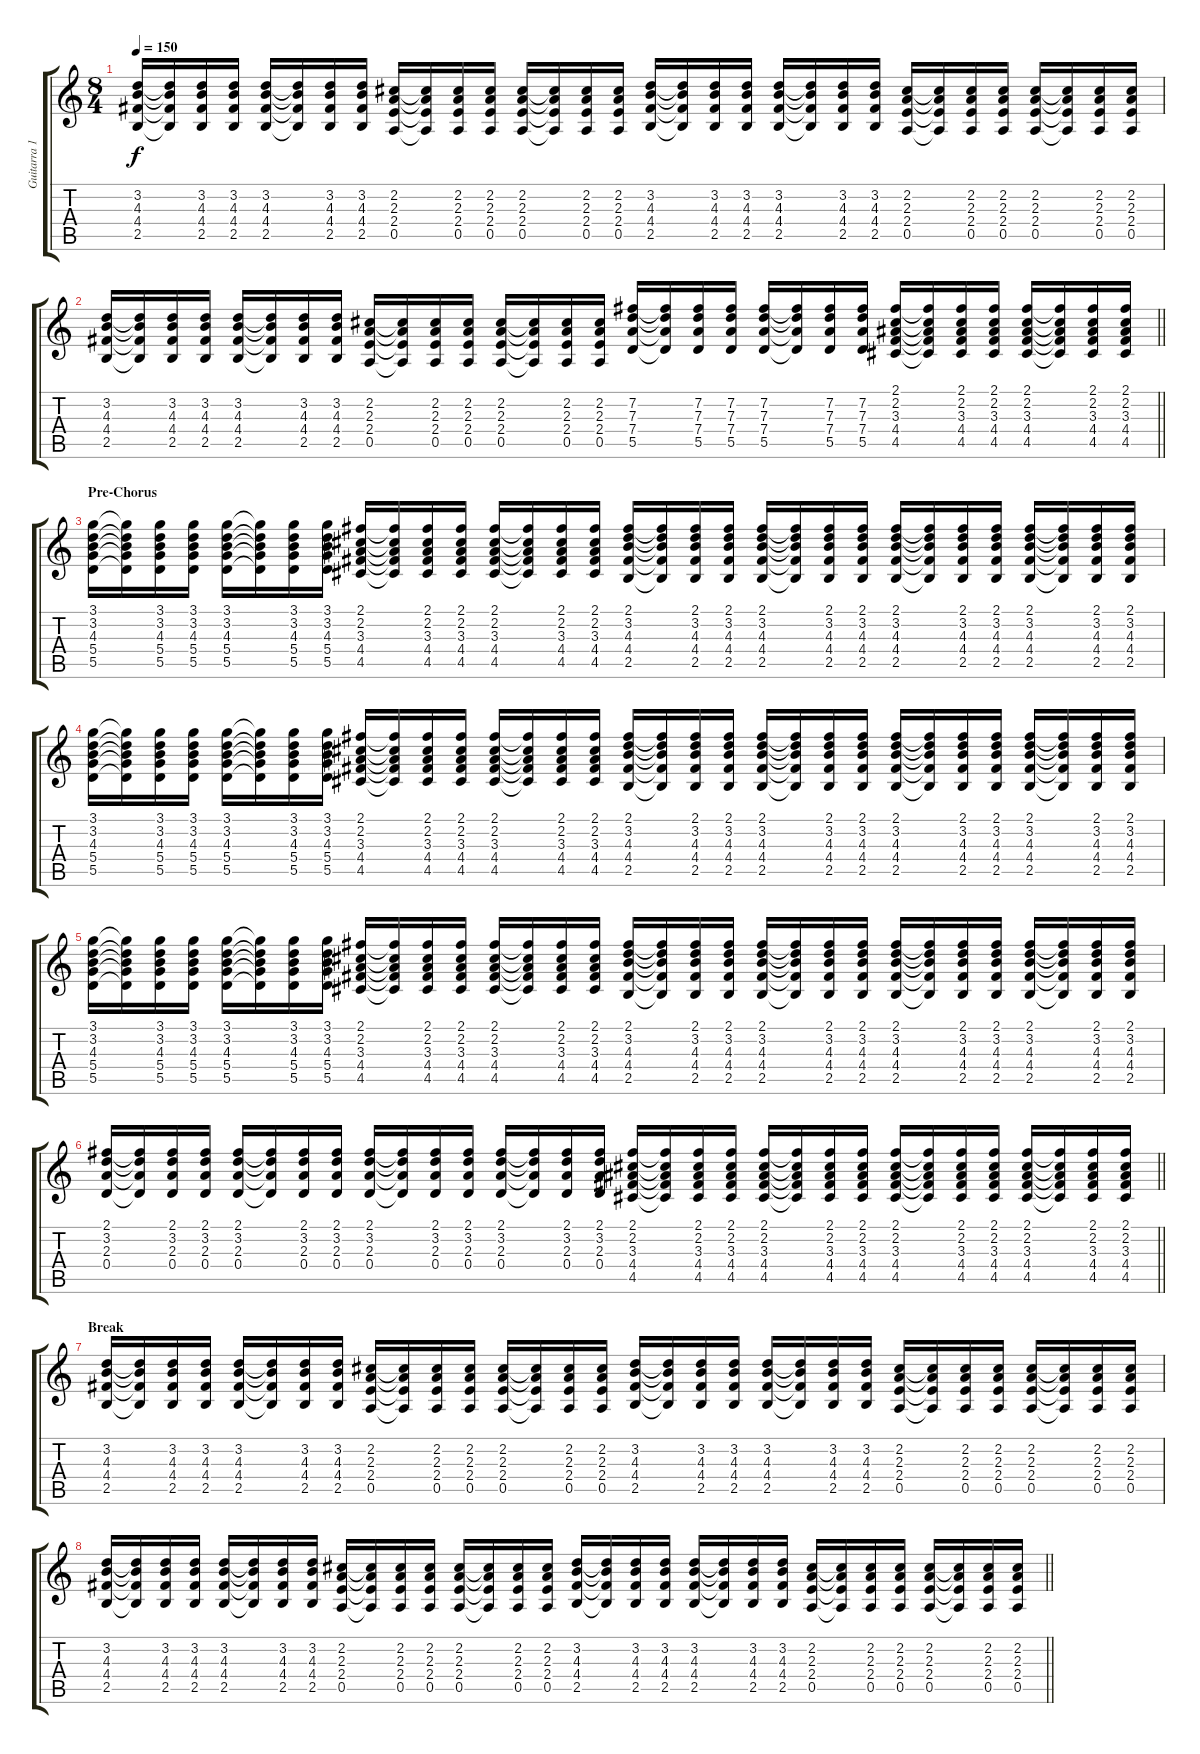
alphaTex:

\track ("Guitarra 1" "Guitarra 1") {instrument acousticguitarsteel}
\staff {score tabs}
\tuning (E4 B3 G3 D3 A2 E2) {hide}
\ts (8 4)
\tempo 150
\clef g2
\ks c
(3.2 4.3 4.4 2.5).16{dy f volume 1} (3.2{t} 4.3{t} 4.4{t} 2.5{t}).16 (3.2 4.3 4.4 2.5).16 (3.2 4.3 4.4 2.5).16 (3.2 4.3 4.4 2.5).16 (3.2{t} 4.3{t} 4.4{t} 2.5{t}).16 (3.2 4.3 4.4 2.5).16 (3.2 4.3 4.4 2.5).16 (2.2 2.3 2.4 0.5).16 (2.2{t} 2.3{t} 2.4{t} 0.5{t}).16 (2.2 2.3 2.4 0.5).16 (2.2 2.3 2.4 0.5).16 (2.2 2.3 2.4 0.5).16 (2.2{t} 2.3{t} 2.4{t} 0.5{t}).16 (2.2 2.3 2.4 0.5).16 (2.2 2.3 2.4 0.5).16 (3.2 4.3 4.4 2.5).16 (3.2{t} 4.3{t} 4.4{t} 2.5{t}).16 (3.2 4.3 4.4 2.5).16 (3.2 4.3 4.4 2.5).16 (3.2 4.3 4.4 2.5).16 (3.2{t} 4.3{t} 4.4{t} 2.5{t}).16 (3.2 4.3 4.4 2.5).16 (3.2 4.3 4.4 2.5).16 (2.2 2.3 2.4 0.5).16 (2.2{t} 2.3{t} 2.4{t} 0.5{t}).16 (2.2 2.3 2.4 0.5).16 (2.2 2.3 2.4 0.5).16 (2.2 2.3 2.4 0.5).16 (2.2{t} 2.3{t} 2.4{t} 0.5{t}).16 (2.2 2.3 2.4 0.5).16 (2.2 2.3 2.4 0.5).16 |
\barLineRight lightlight
(3.2 4.3 4.4 2.5).16 (3.2{t} 4.3{t} 4.4{t} 2.5{t}).16 (3.2 4.3 4.4 2.5).16 (3.2 4.3 4.4 2.5).16 (3.2 4.3 4.4 2.5).16 (3.2{t} 4.3{t} 4.4{t} 2.5{t}).16 (3.2 4.3 4.4 2.5).16 (3.2 4.3 4.4 2.5).16 (2.2 2.3 2.4 0.5).16 (2.2{t} 2.3{t} 2.4{t} 0.5{t}).16 (2.2 2.3 2.4 0.5).16 (2.2 2.3 2.4 0.5).16 (2.2 2.3 2.4 0.5).16 (2.2{t} 2.3{t} 2.4{t} 0.5{t}).16 (2.2 2.3 2.4 0.5).16 (2.2 2.3 2.4 0.5).16 (7.2 7.3 7.4 5.5).16 (7.2{t} 7.3{t} 7.4{t} 5.5{t}).16 (7.2 7.3 7.4 5.5).16 (7.2 7.3 7.4 5.5).16 (7.2 7.3 7.4 5.5).16 (7.2{t} 7.3{t} 7.4{t} 5.5{t}).16 (7.2 7.3 7.4 5.5).16 (7.2 7.3 7.4 5.5).16 (2.1 2.2 3.3 4.4 4.5).16 (2.1{t} 2.2{t} 3.3{t} 4.4{t} 4.5{t}).16 (2.1 2.2 3.3 4.4 4.5).16 (2.1 2.2 3.3 4.4 4.5).16 (2.1 2.2 3.3 4.4 4.5).16 (2.1{t} 2.2{t} 3.3{t} 4.4{t} 4.5{t}).16 (2.1 2.2 3.3 4.4 4.5).16 (2.1 2.2 3.3 4.4 4.5).16 |
\section ("" "Pre-Chorus")
(3.1 3.2 4.3 5.4 5.5).16 (3.1{t} 3.2{t} 4.3{t} 5.4{t} 5.5{t}).16 (3.1 3.2 4.3 5.4 5.5).16 (3.1 3.2 4.3 5.4 5.5).16 (3.1 3.2 4.3 5.4 5.5).16 (3.1{t} 3.2{t} 4.3{t} 5.4{t} 5.5{t}).16 (3.1 3.2 4.3 5.4 5.5).16 (3.1 3.2 4.3 5.4 5.5).16 (2.1 2.2 3.3 4.4 4.5).16 (2.1{t} 2.2{t} 3.3{t} 4.4{t} 4.5{t}).16 (2.1 2.2 3.3 4.4 4.5).16 (2.1 2.2 3.3 4.4 4.5).16 (2.1 2.2 3.3 4.4 4.5).16 (2.1{t} 2.2{t} 3.3{t} 4.4{t} 4.5{t}).16 (2.1 2.2 3.3 4.4 4.5).16 (2.1 2.2 3.3 4.4 4.5).16 (2.1 3.2 4.3 4.4 2.5).16 (2.1{t} 3.2{t} 4.3{t} 4.4{t} 2.5{t}).16 (2.1 3.2 4.3 4.4 2.5).16 (2.1 3.2 4.3 4.4 2.5).16 (2.1 3.2 4.3 4.4 2.5).16 (2.1{t} 3.2{t} 4.3{t} 4.4{t} 2.5{t}).16 (2.1 3.2 4.3 4.4 2.5).16 (2.1 3.2 4.3 4.4 2.5).16 (2.1 3.2 4.3 4.4 2.5).16 (2.1{t} 3.2{t} 4.3{t} 4.4{t} 2.5{t}).16 (2.1 3.2 4.3 4.4 2.5).16 (2.1 3.2 4.3 4.4 2.5).16 (2.1 3.2 4.3 4.4 2.5).16 (2.1{t} 3.2{t} 4.3{t} 4.4{t} 2.5{t}).16 (2.1 3.2 4.3 4.4 2.5).16 (2.1 3.2 4.3 4.4 2.5).16 |
(3.1 3.2 4.3 5.4 5.5).16 (3.1{t} 3.2{t} 4.3{t} 5.4{t} 5.5{t}).16 (3.1 3.2 4.3 5.4 5.5).16 (3.1 3.2 4.3 5.4 5.5).16 (3.1 3.2 4.3 5.4 5.5).16 (3.1{t} 3.2{t} 4.3{t} 5.4{t} 5.5{t}).16 (3.1 3.2 4.3 5.4 5.5).16 (3.1 3.2 4.3 5.4 5.5).16 (2.1 2.2 3.3 4.4 4.5).16 (2.1{t} 2.2{t} 3.3{t} 4.4{t} 4.5{t}).16 (2.1 2.2 3.3 4.4 4.5).16 (2.1 2.2 3.3 4.4 4.5).16 (2.1 2.2 3.3 4.4 4.5).16 (2.1{t} 2.2{t} 3.3{t} 4.4{t} 4.5{t}).16 (2.1 2.2 3.3 4.4 4.5).16 (2.1 2.2 3.3 4.4 4.5).16 (2.1 3.2 4.3 4.4 2.5).16 (2.1{t} 3.2{t} 4.3{t} 4.4{t} 2.5{t}).16 (2.1 3.2 4.3 4.4 2.5).16 (2.1 3.2 4.3 4.4 2.5).16 (2.1 3.2 4.3 4.4 2.5).16 (2.1{t} 3.2{t} 4.3{t} 4.4{t} 2.5{t}).16 (2.1 3.2 4.3 4.4 2.5).16 (2.1 3.2 4.3 4.4 2.5).16 (2.1 3.2 4.3 4.4 2.5).16 (2.1{t} 3.2{t} 4.3{t} 4.4{t} 2.5{t}).16 (2.1 3.2 4.3 4.4 2.5).16 (2.1 3.2 4.3 4.4 2.5).16 (2.1 3.2 4.3 4.4 2.5).16 (2.1{t} 3.2{t} 4.3{t} 4.4{t} 2.5{t}).16 (2.1 3.2 4.3 4.4 2.5).16 (2.1 3.2 4.3 4.4 2.5).16 |
(3.1 3.2 4.3 5.4 5.5).16 (3.1{t} 3.2{t} 4.3{t} 5.4{t} 5.5{t}).16 (3.1 3.2 4.3 5.4 5.5).16 (3.1 3.2 4.3 5.4 5.5).16 (3.1 3.2 4.3 5.4 5.5).16 (3.1{t} 3.2{t} 4.3{t} 5.4{t} 5.5{t}).16 (3.1 3.2 4.3 5.4 5.5).16 (3.1 3.2 4.3 5.4 5.5).16 (2.1 2.2 3.3 4.4 4.5).16 (2.1{t} 2.2{t} 3.3{t} 4.4{t} 4.5{t}).16 (2.1 2.2 3.3 4.4 4.5).16 (2.1 2.2 3.3 4.4 4.5).16 (2.1 2.2 3.3 4.4 4.5).16 (2.1{t} 2.2{t} 3.3{t} 4.4{t} 4.5{t}).16 (2.1 2.2 3.3 4.4 4.5).16 (2.1 2.2 3.3 4.4 4.5).16 (2.1 3.2 4.3 4.4 2.5).16 (2.1{t} 3.2{t} 4.3{t} 4.4{t} 2.5{t}).16 (2.1 3.2 4.3 4.4 2.5).16 (2.1 3.2 4.3 4.4 2.5).16 (2.1 3.2 4.3 4.4 2.5).16 (2.1{t} 3.2{t} 4.3{t} 4.4{t} 2.5{t}).16 (2.1 3.2 4.3 4.4 2.5).16 (2.1 3.2 4.3 4.4 2.5).16 (2.1 3.2 4.3 4.4 2.5).16 (2.1{t} 3.2{t} 4.3{t} 4.4{t} 2.5{t}).16 (2.1 3.2 4.3 4.4 2.5).16 (2.1 3.2 4.3 4.4 2.5).16 (2.1 3.2 4.3 4.4 2.5).16 (2.1{t} 3.2{t} 4.3{t} 4.4{t} 2.5{t}).16 (2.1 3.2 4.3 4.4 2.5).16 (2.1 3.2 4.3 4.4 2.5).16 |
\barLineRight lightlight
(2.1 3.2 2.3 0.4).16 (2.1{t} 3.2{t} 2.3{t} 0.4{t}).16 (2.1 3.2 2.3 0.4).16 (2.1 3.2 2.3 0.4).16 (2.1 3.2 2.3 0.4).16 (2.1{t} 3.2{t} 2.3{t} 0.4{t}).16 (2.1 3.2 2.3 0.4).16 (2.1 3.2 2.3 0.4).16 (2.1 3.2 2.3 0.4).16 (2.1{t} 3.2{t} 2.3{t} 0.4{t}).16 (2.1 3.2 2.3 0.4).16 (2.1 3.2 2.3 0.4).16 (2.1 3.2 2.3 0.4).16 (2.1{t} 3.2{t} 2.3{t} 0.4{t}).16 (2.1 3.2 2.3 0.4).16 (2.1 3.2 2.3 0.4).16 (2.1 2.2 3.3 4.4 4.5).16 (2.1{t} 2.2{t} 3.3{t} 4.4{t} 4.5{t}).16 (2.1 2.2 3.3 4.4 4.5).16 (2.1 2.2 3.3 4.4 4.5).16 (2.1 2.2 3.3 4.4 4.5).16 (2.1{t} 2.2{t} 3.3{t} 4.4{t} 4.5{t}).16 (2.1 2.2 3.3 4.4 4.5).16 (2.1 2.2 3.3 4.4 4.5).16 (2.1 2.2 3.3 4.4 4.5).16 (2.1{t} 2.2{t} 3.3{t} 4.4{t} 4.5{t}).16 (2.1 2.2 3.3 4.4 4.5).16 (2.1 2.2 3.3 4.4 4.5).16 (2.1 2.2 3.3 4.4 4.5).16 (2.1{t} 2.2{t} 3.3{t} 4.4{t} 4.5{t}).16 (2.1 2.2 3.3 4.4 4.5).16 (2.1 2.2 3.3 4.4 4.5).16 |
\section ("" "Break")
(3.2 4.3 4.4 2.5).16{volume 1} (3.2{t} 4.3{t} 4.4{t} 2.5{t}).16 (3.2 4.3 4.4 2.5).16 (3.2 4.3 4.4 2.5).16 (3.2 4.3 4.4 2.5).16 (3.2{t} 4.3{t} 4.4{t} 2.5{t}).16 (3.2 4.3 4.4 2.5).16 (3.2 4.3 4.4 2.5).16 (2.2 2.3 2.4 0.5).16 (2.2{t} 2.3{t} 2.4{t} 0.5{t}).16 (2.2 2.3 2.4 0.5).16 (2.2 2.3 2.4 0.5).16 (2.2 2.3 2.4 0.5).16 (2.2{t} 2.3{t} 2.4{t} 0.5{t}).16 (2.2 2.3 2.4 0.5).16 (2.2 2.3 2.4 0.5).16 (3.2 4.3 4.4 2.5).16 (3.2{t} 4.3{t} 4.4{t} 2.5{t}).16 (3.2 4.3 4.4 2.5).16 (3.2 4.3 4.4 2.5).16 (3.2 4.3 4.4 2.5).16 (3.2{t} 4.3{t} 4.4{t} 2.5{t}).16 (3.2 4.3 4.4 2.5).16 (3.2 4.3 4.4 2.5).16 (2.2 2.3 2.4 0.5).16 (2.2{t} 2.3{t} 2.4{t} 0.5{t}).16 (2.2 2.3 2.4 0.5).16 (2.2 2.3 2.4 0.5).16 (2.2 2.3 2.4 0.5).16 (2.2{t} 2.3{t} 2.4{t} 0.5{t}).16 (2.2 2.3 2.4 0.5).16 (2.2 2.3 2.4 0.5).16 |
\barLineRight lightlight
(3.2 4.3 4.4 2.5).16{volume 1} (3.2{t} 4.3{t} 4.4{t} 2.5{t}).16 (3.2 4.3 4.4 2.5).16 (3.2 4.3 4.4 2.5).16 (3.2 4.3 4.4 2.5).16 (3.2{t} 4.3{t} 4.4{t} 2.5{t}).16 (3.2 4.3 4.4 2.5).16 (3.2 4.3 4.4 2.5).16 (2.2 2.3 2.4 0.5).16 (2.2{t} 2.3{t} 2.4{t} 0.5{t}).16 (2.2 2.3 2.4 0.5).16 (2.2 2.3 2.4 0.5).16 (2.2 2.3 2.4 0.5).16 (2.2{t} 2.3{t} 2.4{t} 0.5{t}).16 (2.2 2.3 2.4 0.5).16 (2.2 2.3 2.4 0.5).16 (3.2 4.3 4.4 2.5).16 (3.2{t} 4.3{t} 4.4{t} 2.5{t}).16 (3.2 4.3 4.4 2.5).16 (3.2 4.3 4.4 2.5).16 (3.2 4.3 4.4 2.5).16 (3.2{t} 4.3{t} 4.4{t} 2.5{t}).16 (3.2 4.3 4.4 2.5).16 (3.2 4.3 4.4 2.5).16 (2.2 2.3 2.4 0.5).16 (2.2{t} 2.3{t} 2.4{t} 0.5{t}).16 (2.2 2.3 2.4 0.5).16 (2.2 2.3 2.4 0.5).16 (2.2 2.3 2.4 0.5).16 (2.2{t} 2.3{t} 2.4{t} 0.5{t}).16 (2.2 2.3 2.4 0.5).16 (2.2 2.3 2.4 0.5).16
